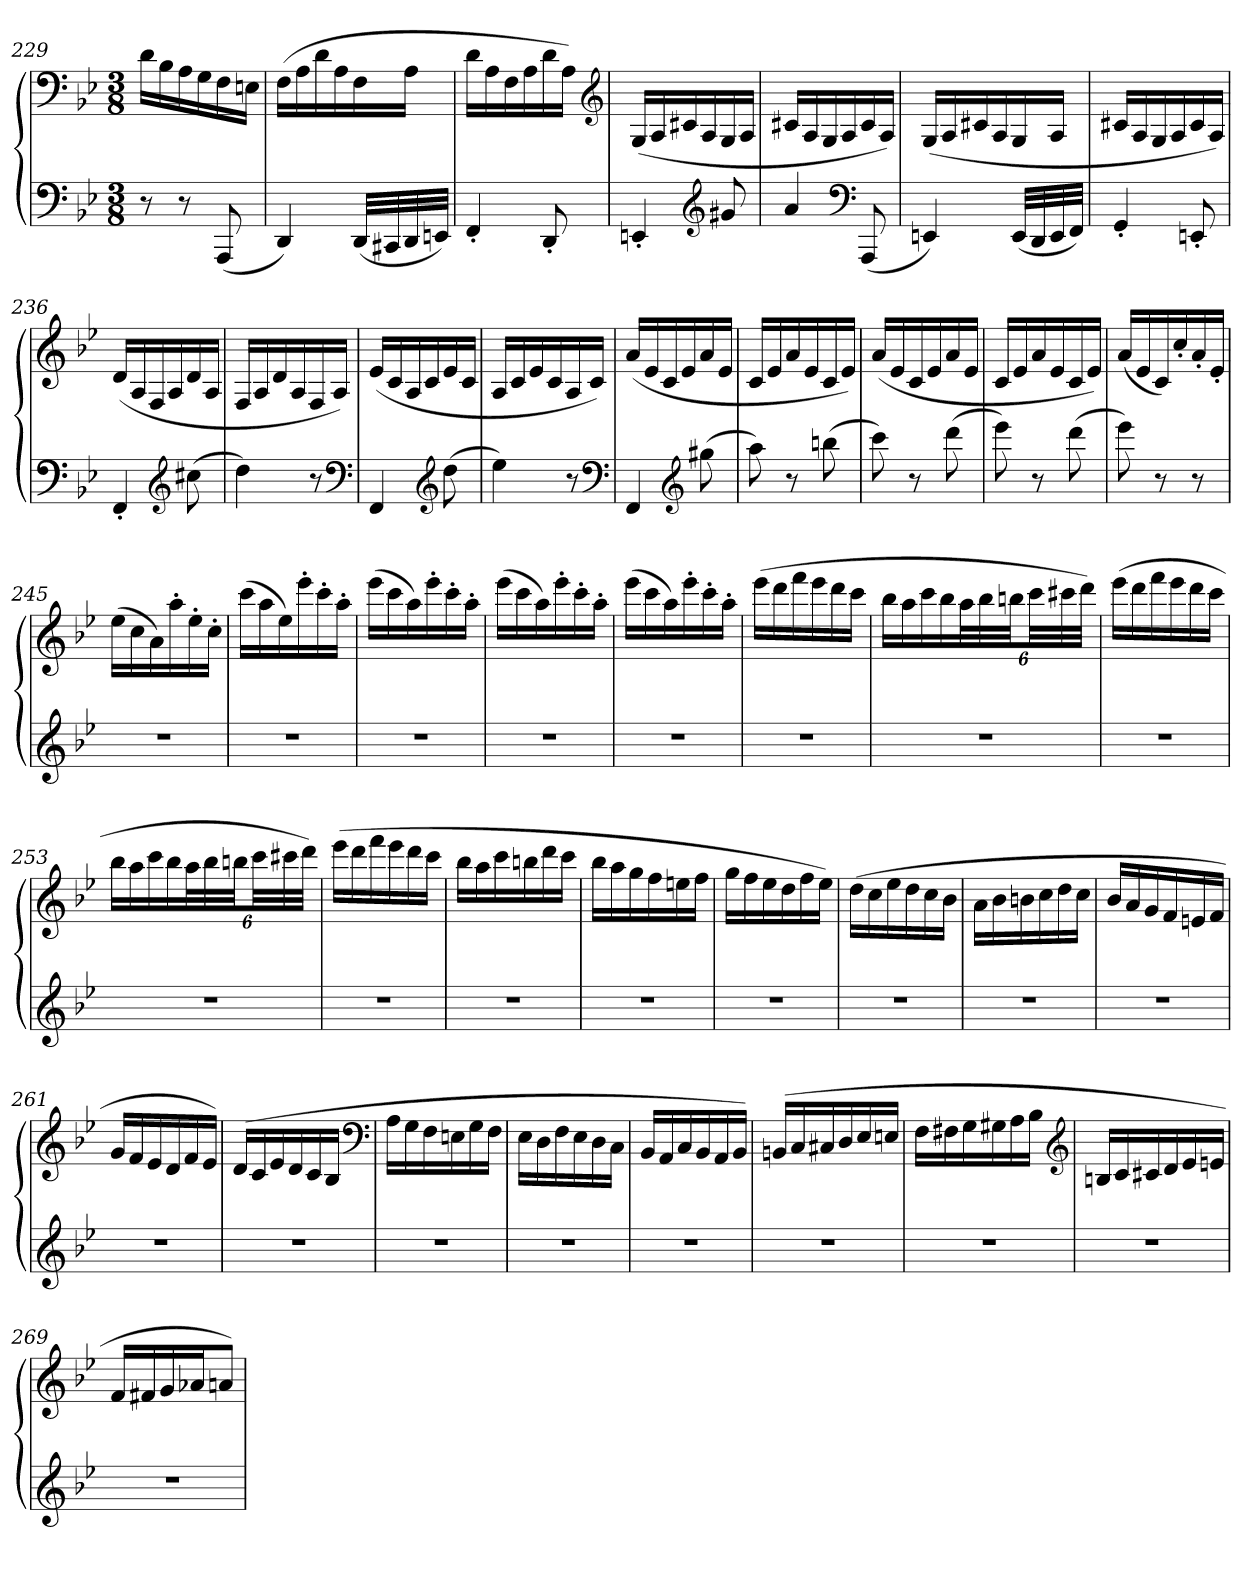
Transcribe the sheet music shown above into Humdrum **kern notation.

**kern	**kern
*part1	*part1
*staff2	*staff1
*clefF4	*clefF4
*k[b-e-]	*k[b-e-]
*M3/8	*M3/8
=229	=229
8r	16dLL
.	16B-
8r	16A
.	16G
(8AAA	16F
.	16EnJJ
=230	=230
4DD)	(16FLL
.	16A
.	16d
.	16A
(32DDLLL	16F
32CC#X	.
32DD	16AJJ
32EEnJJJ)	.
=231	=231
4FF'	16dLL
.	16A
.	16F
.	16A
8DD'	16d
.	16AJJ)
*	*clefG2
=232	=232
4EEn'	(16GLL
.	16A
.	16c#X
.	16A
*clefG2	*
8g#X	16G
.	16AJJ
=233	=233
4a	16c#XLL
.	16A
.	16G
.	16A
*clefF4	*
(8AAA	16c#
.	16AJJ)
=234	=234
4EEn)	(16GLL
.	16A
.	16c#X
.	16A
(32EELLL	16G
32DD	.
32EE	16AJJ
32FFJJJ)	.
=235	=235
4GG'	16c#XLL
.	16A
.	16G
.	16A
8EEn'	16c#
.	16AJJ)
=236	=236
4FF'	(16dLL
.	16A
.	16F
.	16A
*clefG2	*
(8cc#X	16d
.	16AJJ
=237	=237
4dd)	16FLL
.	16A
.	16d
.	16A
8r	16F
.	16AJJ)
*clefF4	*
=238	=238
4FF	(16e-LL
.	16c
.	16A
.	16c
*clefG2	*
(8dd	16e-
.	16cJJ
=239	=239
4ee-)	16ALL
.	16c
.	16e-
.	16c
8r	16A
.	16cJJ)
*clefF4	*
=240	=240
4FF	(16aLL
.	16e-
.	16c
.	16e-
*clefG2	*
(8gg#X	16a
.	16e-JJ
=241	=241
8aa)	16cLL
.	16e-
8r	16a
.	16e-
(8bbn	16c
.	16e-JJ)
=242	=242
8ccc)	(16aLL
.	16e-
8r	16c
.	16e-
(8ddd	16a
.	16e-JJ
=243	=243
8eee-)	16cLL
.	16e-
8r	16a
.	16e-
(8ddd	16c
.	16e-JJ)
=244	=244
8eee-)	(16aLL
.	16e-
8r	16c)
.	16cc'
8r	16a'
.	16e-'JJ
=245	=245
4.r	(16ee-LL
.	16cc
.	16a)
.	16aa'
.	16ee-'
.	16cc'JJ
=246	=246
4.r	(16cccLL
.	16aa
.	16ee-)
.	16eee-'
.	16ccc'
.	16aa'JJ
=247	=247
4.r	(16eee-LL
.	16ccc
.	16aa)
.	16eee-'
.	16ccc'
.	16aa'JJ
=248	=248
4.r	(16eee-LL
.	16ccc
.	16aa)
.	16eee-'
.	16ccc'
.	16aa'JJ
=249	=249
4.r	(16eee-LL
.	16ccc
.	16aa)
.	16eee-'
.	16ccc'
.	16aa'JJ
=250	=250
4.r	(16eee-LL
.	16ddd
.	16fff
.	16eee-
.	16ddd
.	16cccJJ
=251	=251
4.r	16bb-LL
.	16aa
.	16ccc
.	16bb-
.	48aaL
.	48bb-
.	48bbnJJ
.	48cccLL
.	48ccc#X
.	48dddJJJ)
=252	=252
4.r	(16eee-LL
.	16ddd
.	16fff
.	16eee-
.	16ddd
.	16cccJJ
=253	=253
4.r	16bb-LL
.	16aa
.	16ccc
.	16bb-
.	48aaL
.	48bb-
.	48bbnJJ
.	48cccLL
.	48ccc#X
.	48dddJJJ)
=254	=254
4.r	(16eee-LL
.	16ddd
.	16fff
.	16eee-
.	16ddd
.	16cccJJ
=255	=255
4.r	16bb-LL
.	16aa
.	16ccc
.	16bbn
.	16ddd
.	16cccJJ
=256	=256
4.r	16bb-LL
.	16aa
.	16gg
.	16ff
.	16een
.	16ffJJ
=257	=257
4.r	16ggLL
.	16ff
.	16ee-
.	16dd
.	16ff
.	16ee-JJ)
=258	=258
4.r	(16ddLL
.	16cc
.	16ee-
.	16dd
.	16cc
.	16b-JJ
=259	=259
4.r	16aLL
.	16b-
.	16bn
.	16cc
.	16dd
.	16ccJJ
=260	=260
4.r	16b-LL
.	16a
.	16g
.	16f
.	16en
.	16fJJ
=261	=261
4.r	16gLL
.	16f
.	16e-
.	16d
.	16f
.	16e-JJ)
=262	=262
4.r	(16dLL
.	16c
.	16e-
.	16d
.	16c
.	16B-JJ
*	*clefF4
=263	=263
4.r	16ALL
.	16G
.	16F
.	16En
.	16G
.	16FJJ
=264	=264
4.r	16E-LL
.	16D
.	16F
.	16E-
.	16D
.	16CJJ
=265	=265
4.r	16BB-LL
.	16AA
.	16C
.	16BB-
.	16AA
.	16BB-JJ)
=266	=266
4.r	(16BBnLL
.	16C
.	16C#X
.	16D
.	16E-
.	16EnJJ
=267	=267
4.r	16FLL
.	16F#X
.	16G
.	16G#X
.	16A
.	16B-JJ
*	*clefG2
=268	=268
4.r	16BnLL
.	16c
.	16c#X
.	16d
.	16e-
.	16enJJ
=269	=269
4.r	16fLL
.	16f#X
.	16g
.	16a-XJ
.	8anJ)
=	=
*-	*-
